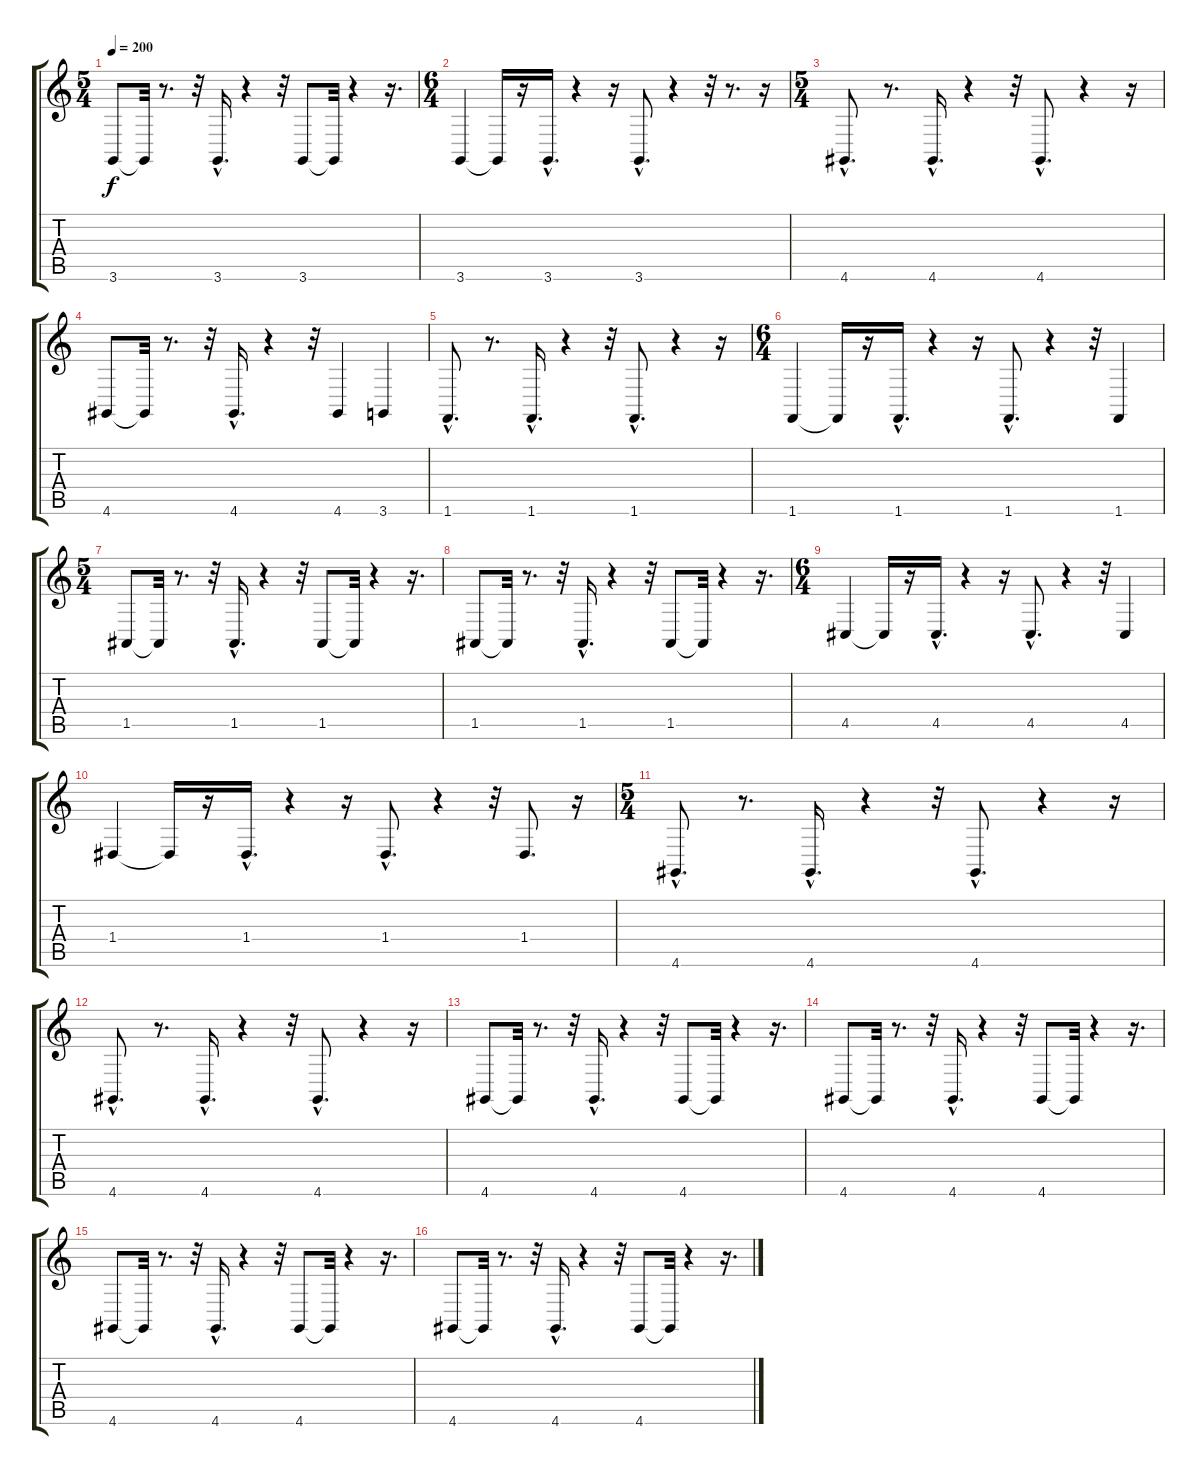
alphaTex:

\track "" {instrument acousticgrandpiano}
\staff {score tabs}
\tuning (E4 B3 G3 D3 A2 E2) {hide}
\ts (5 4)
\tempo 200
\clef g2
\ks c
3.6.8{dy f} 3.6{t}.32 r.8{d} r.32 3.6{hac}.16{d} r.4 r.32 3.6.8 3.6{t}.32 r.4 r.16{d} |
\ts (6 4)
3.6.4 3.6{t}.16 r.16 3.6{hac}.16{d} r.4 r.16 3.6{hac}.8{d} r.4 r.32 r.8{d} r.16 |
\ts (5 4)
4.6{hac}.8{d} r.8{d} 4.6{hac}.16{d} r.4 r.32 4.6{hac}.8{d} r.4 r.16 |
4.6.8 4.6{t}.32 r.8{d} r.32 4.6{hac}.16{d} r.4 r.32 4.6.4 3.6.4 |
1.6{hac}.8{d} r.8{d} 1.6{hac}.16{d} r.4 r.32 1.6{hac}.8{d} r.4 r.16 |
\ts (6 4)
1.6.4 1.6{t}.16 r.16 1.6{hac}.16{d} r.4 r.16 1.6{hac}.8{d} r.4 r.32 1.6.4 |
\ts (5 4)
1.5.8 1.5{t}.32 r.8{d} r.32 1.5{hac}.16{d} r.4 r.32 1.5.8 1.5{t}.32 r.4 r.16{d} |
1.5.8 1.5{t}.32 r.8{d} r.32 1.5{hac}.16{d} r.4 r.32 1.5.8 1.5{t}.32 r.4 r.16{d} |
\ts (6 4)
4.5.4 4.5{t}.16 r.16 4.5{hac}.16{d} r.4 r.16 4.5{hac}.8{d} r.4 r.32 4.5.4 |
1.4.4 1.4{t}.16 r.16 1.4{hac}.16{d} r.4 r.16 1.4{hac}.8{d} r.4 r.32 1.4.8{d} r.16 |
\ts (5 4)
4.6{hac}.8{d} r.8{d} 4.6{hac}.16{d} r.4 r.32 4.6{hac}.8{d} r.4 r.16 |
4.6{hac}.8{d} r.8{d} 4.6{hac}.16{d} r.4 r.32 4.6{hac}.8{d} r.4 r.16 |
4.6.8 4.6{t}.32 r.8{d} r.32 4.6{hac}.16{d} r.4 r.32 4.6.8 4.6{t}.32 r.4 r.16{d} |
4.6.8 4.6{t}.32 r.8{d} r.32 4.6{hac}.16{d} r.4 r.32 4.6.8 4.6{t}.32 r.4 r.16{d} |
4.6.8 4.6{t}.32 r.8{d} r.32 4.6{hac}.16{d} r.4 r.32 4.6.8 4.6{t}.32 r.4 r.16{d} |
4.6.8 4.6{t}.32 r.8{d} r.32 4.6{hac}.16{d} r.4 r.32 4.6.8 4.6{t}.32 r.4 r.16{d}
